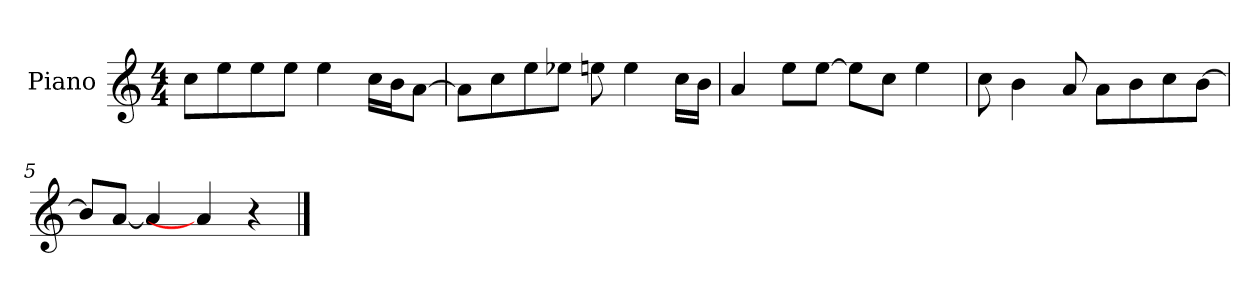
**kern
*part1
*staff1
*I"Piano
*I'P-no
*clefG2
*k[]
*M4/4
*MM90
=1
8cc\L
8ee\
8ee\
8ee\J
4ee\
16cc\LL
16b\J
[8a\J
=2
8a\L]
8cc\
8ee\
8ee-X\J
8een\
4ee\
16cc\LL
16b\JJ
=3
4a/
8ee\L
[8ee\J
8ee\L]
8cc\J
4ee\
=4
8cc\
4b\
8a/
8a\L
8b\
8cc\
[8b\J
=5
8b/L]
[8a/J
4a/]
4a/]
4r
==
*-
